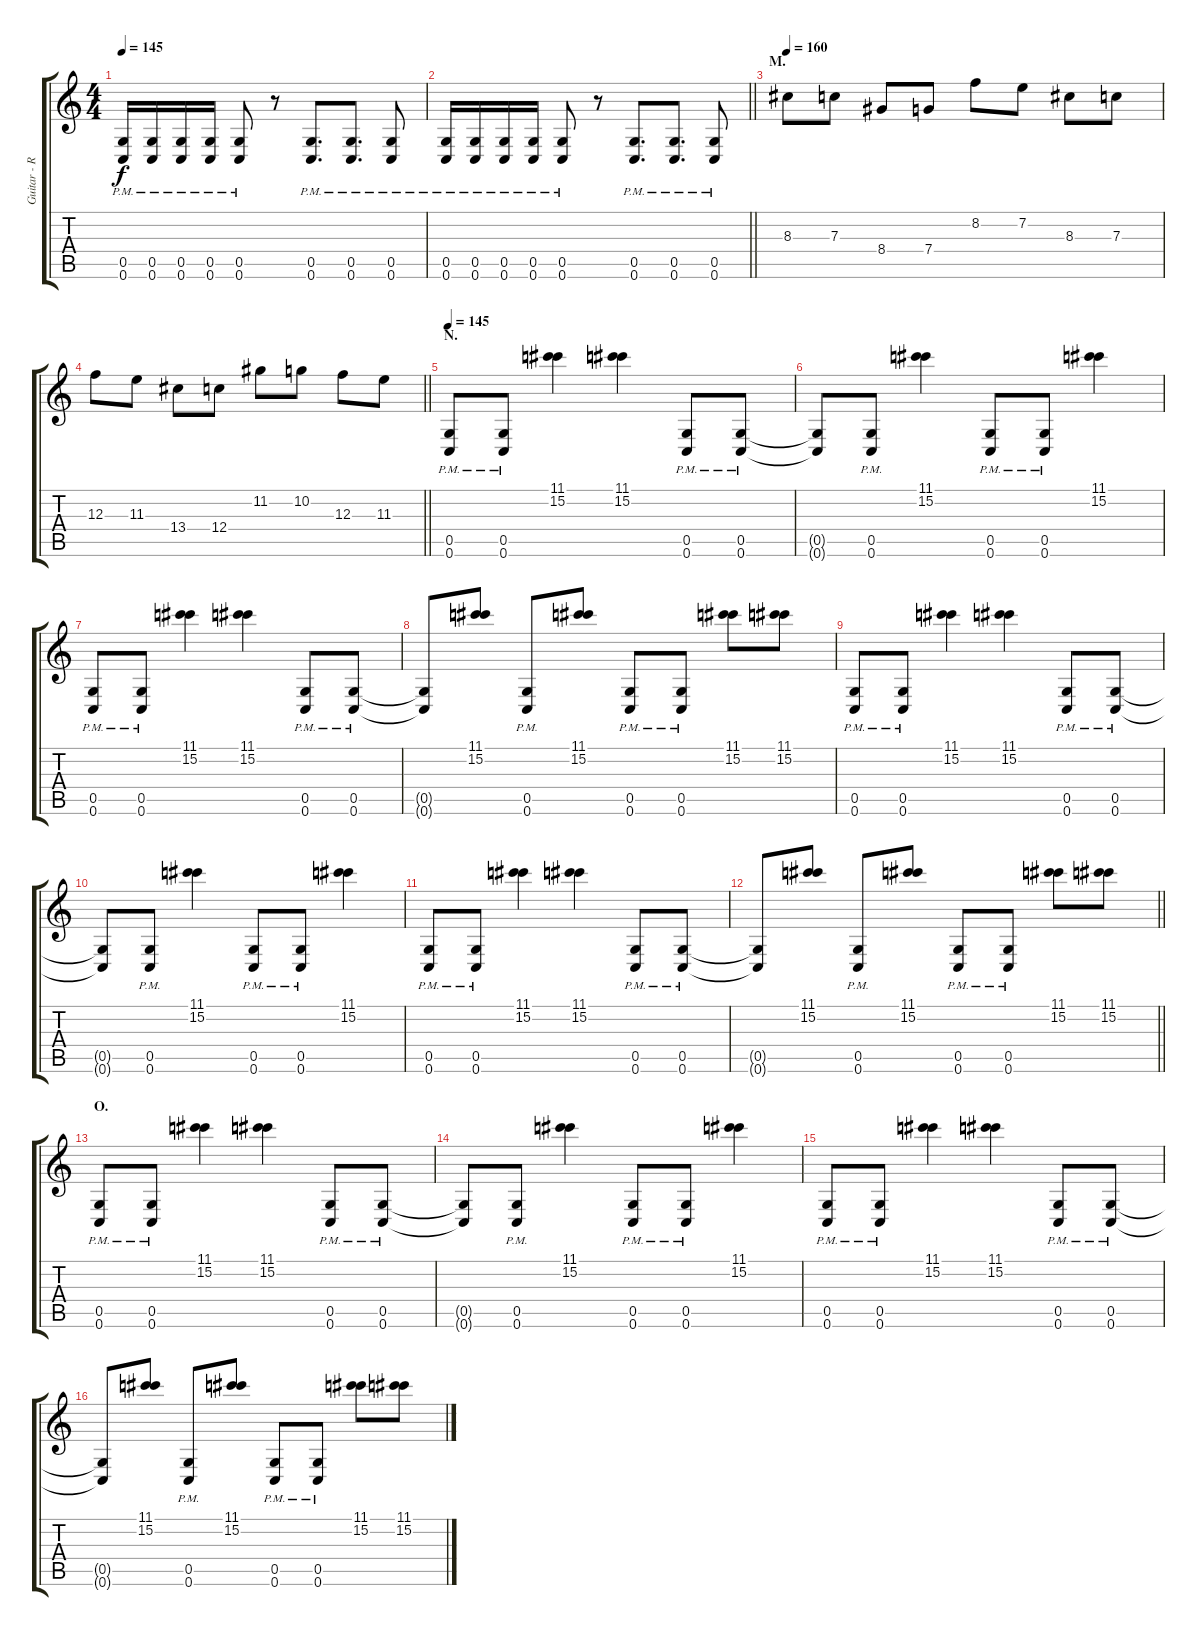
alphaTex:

\track ("Guitar - Right" "Guitar - R") {instrument distortionguitar}
\staff {score tabs}
\tuning (D4 A3 F3 C3 G2 C2) {hide}
\ts (4 4)
\tempo 145
\clef g2
\ks c
(0.5{pm} 0.6{pm}).16{dy f} (0.5{pm} 0.6{pm}).16 (0.5{pm} 0.6{pm}).16 (0.5{pm} 0.6{pm}).16 (0.5{pm} 0.6{pm}).8 r.8 (0.5{pm} 0.6{pm}).8{d} (0.5{pm} 0.6{pm}).8{d} (0.5{pm} 0.6{pm}).8 |
\barLineRight lightlight
(0.5{pm} 0.6{pm}).16 (0.5{pm} 0.6{pm}).16 (0.5{pm} 0.6{pm}).16 (0.5{pm} 0.6{pm}).16 (0.5{pm} 0.6{pm}).8 r.8 (0.5{pm} 0.6{pm}).8{d} (0.5{pm} 0.6{pm}).8{d} (0.5{pm} 0.6{pm}).8 |
\section ("" "M.")
\tempo 160
8.3.8 7.3.8 8.4.8 7.4.8 8.2.8 7.2.8 8.3.8 7.3.8 |
\barLineRight lightlight
12.3.8 11.3.8 13.4.8 12.4.8 11.2.8 10.2.8 12.3.8 11.3.8 |
\section ("" "N.")
\tempo 145
(0.5{pm} 0.6{pm}).8 (0.5{pm} 0.6{pm}).8 (11.1 15.2).4 (11.1 15.2).4 (0.5{pm} 0.6{pm}).8 (0.5{pm} 0.6{pm}).8 |
(0.5{t} 0.6{t}).8 (0.5{pm} 0.6{pm}).8 (11.1 15.2).4 (0.5{pm} 0.6{pm}).8 (0.5{pm} 0.6{pm}).8 (11.1 15.2).4 |
(0.5{pm} 0.6{pm}).8 (0.5{pm} 0.6{pm}).8 (11.1 15.2).4 (11.1 15.2).4 (0.5{pm} 0.6{pm}).8 (0.5{pm} 0.6{pm}).8 |
(0.5{t} 0.6{t}).8 (11.1 15.2).8 (0.5{pm} 0.6{pm}).8 (11.1 15.2).8 (0.5{pm} 0.6{pm}).8 (0.5{pm} 0.6{pm}).8 (11.1 15.2).8 (11.1 15.2).8 |
(0.5{pm} 0.6{pm}).8 (0.5{pm} 0.6{pm}).8 (11.1 15.2).4 (11.1 15.2).4 (0.5{pm} 0.6{pm}).8 (0.5{pm} 0.6{pm}).8 |
(0.5{t} 0.6{t}).8 (0.5{pm} 0.6{pm}).8 (11.1 15.2).4 (0.5{pm} 0.6{pm}).8 (0.5{pm} 0.6{pm}).8 (11.1 15.2).4 |
(0.5{pm} 0.6{pm}).8 (0.5{pm} 0.6{pm}).8 (11.1 15.2).4 (11.1 15.2).4 (0.5{pm} 0.6{pm}).8 (0.5{pm} 0.6{pm}).8 |
\barLineRight lightlight
(0.5{t} 0.6{t}).8 (11.1 15.2).8 (0.5{pm} 0.6{pm}).8 (11.1 15.2).8 (0.5{pm} 0.6{pm}).8 (0.5{pm} 0.6{pm}).8 (11.1 15.2).8 (11.1 15.2).8 |
\section ("" "O.")
(0.5{pm} 0.6{pm}).8 (0.5{pm} 0.6{pm}).8 (11.1 15.2).4 (11.1 15.2).4 (0.5{pm} 0.6{pm}).8 (0.5{pm} 0.6{pm}).8 |
(0.5{t} 0.6{t}).8 (0.5{pm} 0.6{pm}).8 (11.1 15.2).4 (0.5{pm} 0.6{pm}).8 (0.5{pm} 0.6{pm}).8 (11.1 15.2).4 |
(0.5{pm} 0.6{pm}).8 (0.5{pm} 0.6{pm}).8 (11.1 15.2).4 (11.1 15.2).4 (0.5{pm} 0.6{pm}).8 (0.5{pm} 0.6{pm}).8 |
(0.5{t} 0.6{t}).8 (11.1 15.2).8 (0.5{pm} 0.6{pm}).8 (11.1 15.2).8 (0.5{pm} 0.6{pm}).8 (0.5{pm} 0.6{pm}).8 (11.1 15.2).8 (11.1 15.2).8
